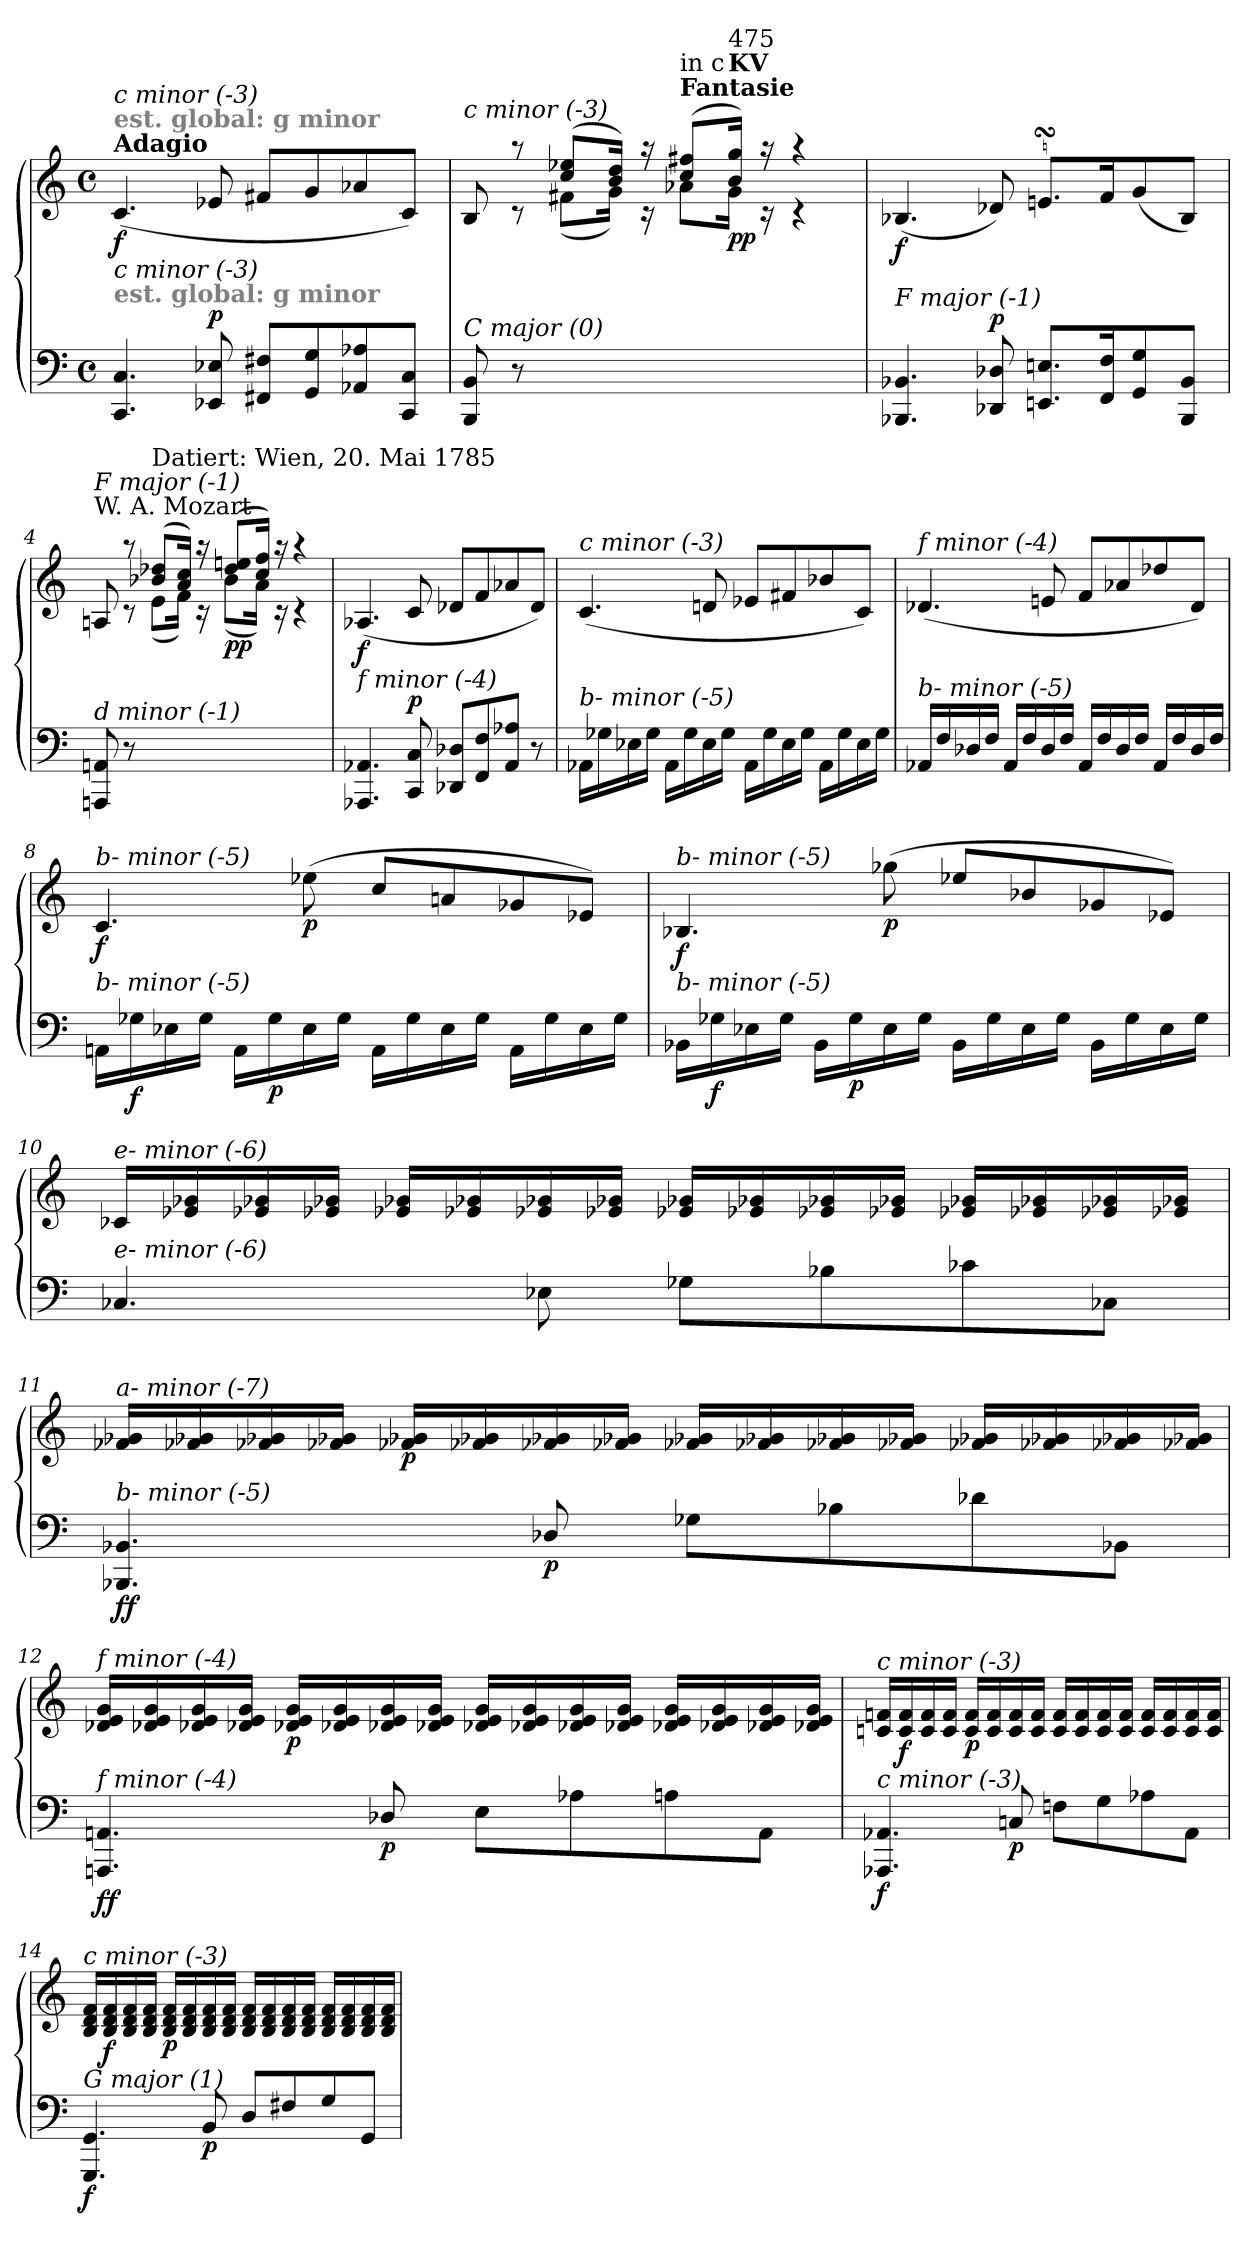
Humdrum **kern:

**kern	**kern	**dynam
*part1	*part1	*part1
*staff2	*staff1	*staff1/2
*clefF4	*clefG2	*
*k[]	*k[]	*
*C:	*C:	*
*M4/4	*M4/4	*
*met(c)	*met(c)	*
*MM90	*MM90	*
=1	=1	=1
!	!LO:TX:a:B:t=Adagio	!
!	!LO:TX:a:B:color=#808080:t=est. global&colon; g minor	!
!	!LO:TX:i:t=c minor (-3)	!
!LO:TX:a:B:color=#808080:t=est. global&colon; g minor	!	!
!LO:TX:i:t=c minor (-3)	!	!
!	!	!LO:DY:b
4.CC/ 4.C/	(<4.c/	f
!	!	!LO:DY:a=2
8EE-X/ 8E-X/	8e-X/	p
8FF#X/ 8F#X/L	8f#X/L	.
8GG/ 8G/	8g/	.
8AA-X/ 8A-X/	8a-X/	.
8CC/ 8C/J	8c/J)	.
=2	=2	=2
*	*^	*
!	!LO:TX:i:t=c minor (-3)	!	!
!LO:TX:i:t=C major (0)	!	!	!
8BBB/ 8BB/	8B/	8ryy	.
8r	8raa	8rc	.
2.ryy	(>8cc/ 8ee-X/L	(<8f#X\L	.
.	16b/ 16dd/Jk)	16g\Jk)	.
.	16raa	16rc	.
!	!LO:TX:a:B:t=Fantasie	!	!
!	!LO:TX:a:t=in c	!	!
.	(>8cc/ 8ff#X/L	8a-X\L	.
!	!LO:TX:a:B:t=KV	!	!
!	!LO:TX:a:t=475	!	!
!	!	!	!LO:DY:b
.	16b/ 16gg/Jk)	16g\Jk	pp
.	16raa	16rc	.
.	4raa	4rc	.
=3	=3	=3	=3
!	!LO:TX:i:t=f minor (-4)	!	!
!LO:TX:i:t=F major (-1)	!	!	!
!	!	!	!LO:DY:b
*	*v	*v	*
4.BBB-X/ 4.BB-X/	(<4.B-X/	f
!	!	!LO:DY:a=2
8DD-X/ 8D-X/	8d-X/)	p
8.EEni/ 8.Eni/L	8.enisSsS/L	.
16FF/ 16F/k	16f/k	.
8GG/ 8G/	(<8g/	.
8BBB-/ 8BB-/J	8B-/J)	.
=4	=4	=4
*	*^	*
!	!LO:TX:a:t=W. A. Mozart	!	!
!	!LO:TX:i:t=F major (-1)	!	!
!LO:TX:i:t=d minor (-1)	!	!	!
8AAAni/ 8AAni/	8Ani/	8ryy	.
8r	8raa	8rc	.
!	!LO:TX:a:t=Datiert&colon; Wien, 20. Mai 1785	!	!
2.ryy	(>8b-X/ 8dd-X/L	(<8e\L	.
.	16a/ 16cc/Jk)	16f\Jk)	.
.	16raa	16rc	.
!	!	!	!LO:DY:b
.	(>8dd-i/ 8eeni/L	(<8b-\L	pp
.	16cc/ 16ff/Jk)	16a\Jk)	.
.	16raa	16rc	.
.	4raa	4rc	.
!!LO:LB:g=z
=5	=5	=5	=5
!	!LO:TX:i:t=f minor (-4)	!	!
!LO:TX:i:t=f minor (-4)	!	!	!
!	!	!	!LO:DY:b
*	*v	*v	*
4.AAA-X/ 4.AA-X/	(<4.A-X/	f
!	!	!LO:DY:a=2
8CC/ 8C/	8c/	p
8DD-X/ 8D-X/L	8d-X/L	.
8FF/ 8F/	8f/	.
8AA-i/ 8A-X/J	8a-X/	.
8r	8d-/J)	.
=6	=6	=6
!	!LO:TX:i:t=c minor (-3)	!
!LO:TX:i:t=b- minor (-5)	!	!
16AA-X\LL	(<4.c/	.
16G-X\	.	.
16E-X\	.	.
16G-\JJ	.	.
16AA-\LL	.	.
16G-\	.	.
16E-\	8dni/	.
16G-\JJ	.	.
16AA-\LL	8e-X/L	.
16G-\	.	.
16E-\	8f#Xj/	.
16G-\JJ	.	.
16AA-\LL	8b-X/	.
16G-\	.	.
16E-\	8c/J)	.
16G-\JJ	.	.
=7	=7	=7
!	!LO:TX:i:t=f minor (-4)	!
!LO:TX:i:t=b- minor (-5)	!	!
16AA-X/LL	(<4.d-X/	.
16F/	.	.
16D-X/	.	.
16F/JJ	.	.
16AA-/LL	.	.
16F/	.	.
16D-/	8eni/	.
16F/JJ	.	.
16AA-/LL	8f/L	.
16F/	.	.
16D-/	8a-X/	.
16F/JJ	.	.
16AA-/LL	8dd-X/	.
16F/	.	.
16D-/	8d-/J)	.
16F/JJ	.	.
!!LO:LB:g=z
=8	=8	=8
!	!LO:TX:i:t=b- minor (-5)	!
!LO:TX:i:t=b- minor (-5)	!	!
!	!	!LO:DY:b
16AAni\LL	4.c/	f
!	!	!LO:DY:b=2
16G-X\	.	f
16E-X\	.	.
16G-\JJ	.	.
16AA\LL	.	.
!	!	!LO:DY:b=2
16G-\	.	p
!	!	!LO:DY:b
16E-\	(>8ee-X\	p
16G-\JJ	.	.
16AA\LL	8cc/L	.
16G-\	.	.
16E-\	8ani/	.
16G-\JJ	.	.
16AA\LL	8g-X/	.
16G-\	.	.
16E-\	8e-X/J)	.
16G-\JJ	.	.
=9	=9	=9
!	!LO:TX:i:t=b- minor (-5)	!
!LO:TX:i:t=b- minor (-5)	!	!
!	!	!LO:DY:b
16BB-X\LL	4.B-X/	f
!	!	!LO:DY:b=2
16G-X\	.	f
16E-X\	.	.
16G-\JJ	.	.
16BB-\LL	.	.
!	!	!LO:DY:b=2
16G-\	.	p
!	!	!LO:DY:b
16E-\	(>8gg-X\	p
16G-\JJ	.	.
16BB-\LL	8ee-X/L	.
16G-\	.	.
16E-\	8b-X/	.
16G-\JJ	.	.
16BB-\LL	8g-X/	.
16G-\	.	.
16E-\	8e-X/J)	.
16G-\JJ	.	.
!!LO:LB:g=z
=10	=10	=10
!	!LO:TX:i:t=e- minor (-6)	!
!LO:TX:i:t=e- minor (-6)	!	!
4.C-Xj/	16c-Xj/LL	.
.	16e-Xj/ 16g-Xj/	.
.	16e-Xj/ 16g-Xj/	.
.	16e-Xj/ 16g-Xj/JJ	.
.	16e-Xj/ 16g-Xj/LL	.
.	16e-Xj/ 16g-Xj/	.
8E-Xj\	16e-Xj/ 16g-Xj/	.
.	16e-Xj/ 16g-Xj/JJ	.
8G-Xj\L	16e-Xj/ 16g-Xj/LL	.
.	16e-Xj/ 16g-Xj/	.
8B-Xj\	16e-Xj/ 16g-Xj/	.
.	16e-Xj/ 16g-Xj/JJ	.
8c-Xj\	16e-Xj/ 16g-Xj/LL	.
.	16e-Xj/ 16g-Xj/	.
8C-Xj\J	16e-Xj/ 16g-Xj/	.
.	16e-Xj/ 16g-Xj/JJ	.
!!LO:LB:g=z
=11	=11	=11
!	!LO:TX:i:t=a- minor (-7)	!
!LO:TX:i:t=b- minor (-5)	!	!
!	!	!LO:DY:b=2
!	!	!LO:DY:n=1:b
4.BBB-Xj/ 4.BB-Xj/	16f-Xj/ 16g-Xj/LL	f f
.	16f-Xj/ 16g-Xj/	.
.	16f-Xj/ 16g-Xj/	.
.	16f-Xj/ 16g-Xj/JJ	.
!	!	!LO:DY:n=2:b
.	16f-Xj/ 16g-Xj/LL	p
.	16f-Xj/ 16g-Xj/	.
!	!	!LO:DY:n=3:b=2
8D-Xj/	16f-Xj/ 16g-Xj/	p
.	16f-Xj/ 16g-Xj/JJ	.
8G-Xj\L	16f-Xj/ 16g-Xj/LL	.
.	16f-Xj/ 16g-Xj/	.
8B-Xj\	16f-Xj/ 16g-Xj/	.
.	16f-Xj/ 16g-Xj/JJ	.
8d-Xj\	16f-Xj/ 16g-Xj/LL	.
.	16f-Xj/ 16g-Xj/	.
8BB-Xj\J	16f-Xj/ 16g-Xj/	.
.	16f-Xj/ 16g-Xj/JJ	.
=12	=12	=12
!	!LO:TX:i:t=f minor (-4)	!
!LO:TX:i:t=f minor (-4)	!	!
!	!	!LO:DY:b=2
!	!	!LO:DY:n=1:b
4.AAAni/ 4.AAni/	16d-Xj/ 16e/ 16g/LL	f f
.	16d-Xj/ 16e/ 16g/	.
.	16d-Xj/ 16e/ 16g/	.
.	16d-Xj/ 16e/ 16g/JJ	.
!	!	!LO:DY:n=2:b
.	16d-Xj/ 16e/ 16g/LL	p
.	16d-Xj/ 16e/ 16g/	.
!	!	!LO:DY:n=3:b=2
8D-Xj/	16d-Xj/ 16e/ 16g/	p
.	16d-Xj/ 16e/ 16g/JJ	.
8E\L	16d-Xj/ 16e/ 16g/LL	.
.	16d-Xj/ 16e/ 16g/	.
8A-Xj\	16d-Xj/ 16e/ 16g/	.
.	16d-Xj/ 16e/ 16g/JJ	.
8A\	16d-Xj/ 16e/ 16g/LL	.
.	16d-Xj/ 16e/ 16g/	.
8AA\J	16d-Xj/ 16e/ 16g/	.
.	16d-Xj/ 16e/ 16g/JJ	.
!!LO:PB:g=z
=13	=13	=13
!	!LO:TX:i:t=c minor (-3)	!
!LO:TX:i:t=c minor (-3)	!	!
!	!	!LO:DY:b=2
4.AAA-X/ 4.AA-X/	16cni/ 16fni/LL	f
!	!	!LO:DY:b
.	16c/ 16f/	f
.	16c/ 16f/	.
.	16c/ 16f/JJ	.
!	!	!LO:DY:b
.	16c/ 16f/LL	p
.	16c/ 16f/	.
!	!	!LO:DY:b=2
8Cni/	16c/ 16f/	p
.	16c/ 16f/JJ	.
8Fni\L	16c/ 16f/LL	.
.	16c/ 16f/	.
8G\	16c/ 16f/	.
.	16c/ 16f/JJ	.
8A-X\	16c/ 16f/LL	.
.	16c/ 16f/	.
8AA-\J	16c/ 16f/	.
.	16c/ 16f/JJ	.
=14	=14	=14
!	!LO:TX:i:t=c minor (-3)	!
!LO:TX:i:t=G major (1)	!	!
!	!	!LO:DY:b=2
4.GGG/ 4.GG/	16B/ 16d/ 16f/LL	f
!	!	!LO:DY:b
.	16B/ 16d/ 16f/	f
.	16B/ 16d/ 16f/	.
.	16B/ 16d/ 16f/JJ	.
!	!	!LO:DY:b
.	16B/ 16d/ 16f/LL	p
.	16B/ 16d/ 16f/	.
!	!	!LO:DY:b=2
8BB/	16B/ 16d/ 16f/	p
.	16B/ 16d/ 16f/JJ	.
8D/L	16B/ 16d/ 16f/LL	.
.	16B/ 16d/ 16f/	.
8F#X/	16B/ 16d/ 16f/	.
.	16B/ 16d/ 16f/JJ	.
8G/	16B/ 16d/ 16f/LL	.
.	16B/ 16d/ 16f/	.
8GG/J	16B/ 16d/ 16f/	.
.	16B/ 16d/ 16f/JJ	.
=	=	=
*-	*-	*-
